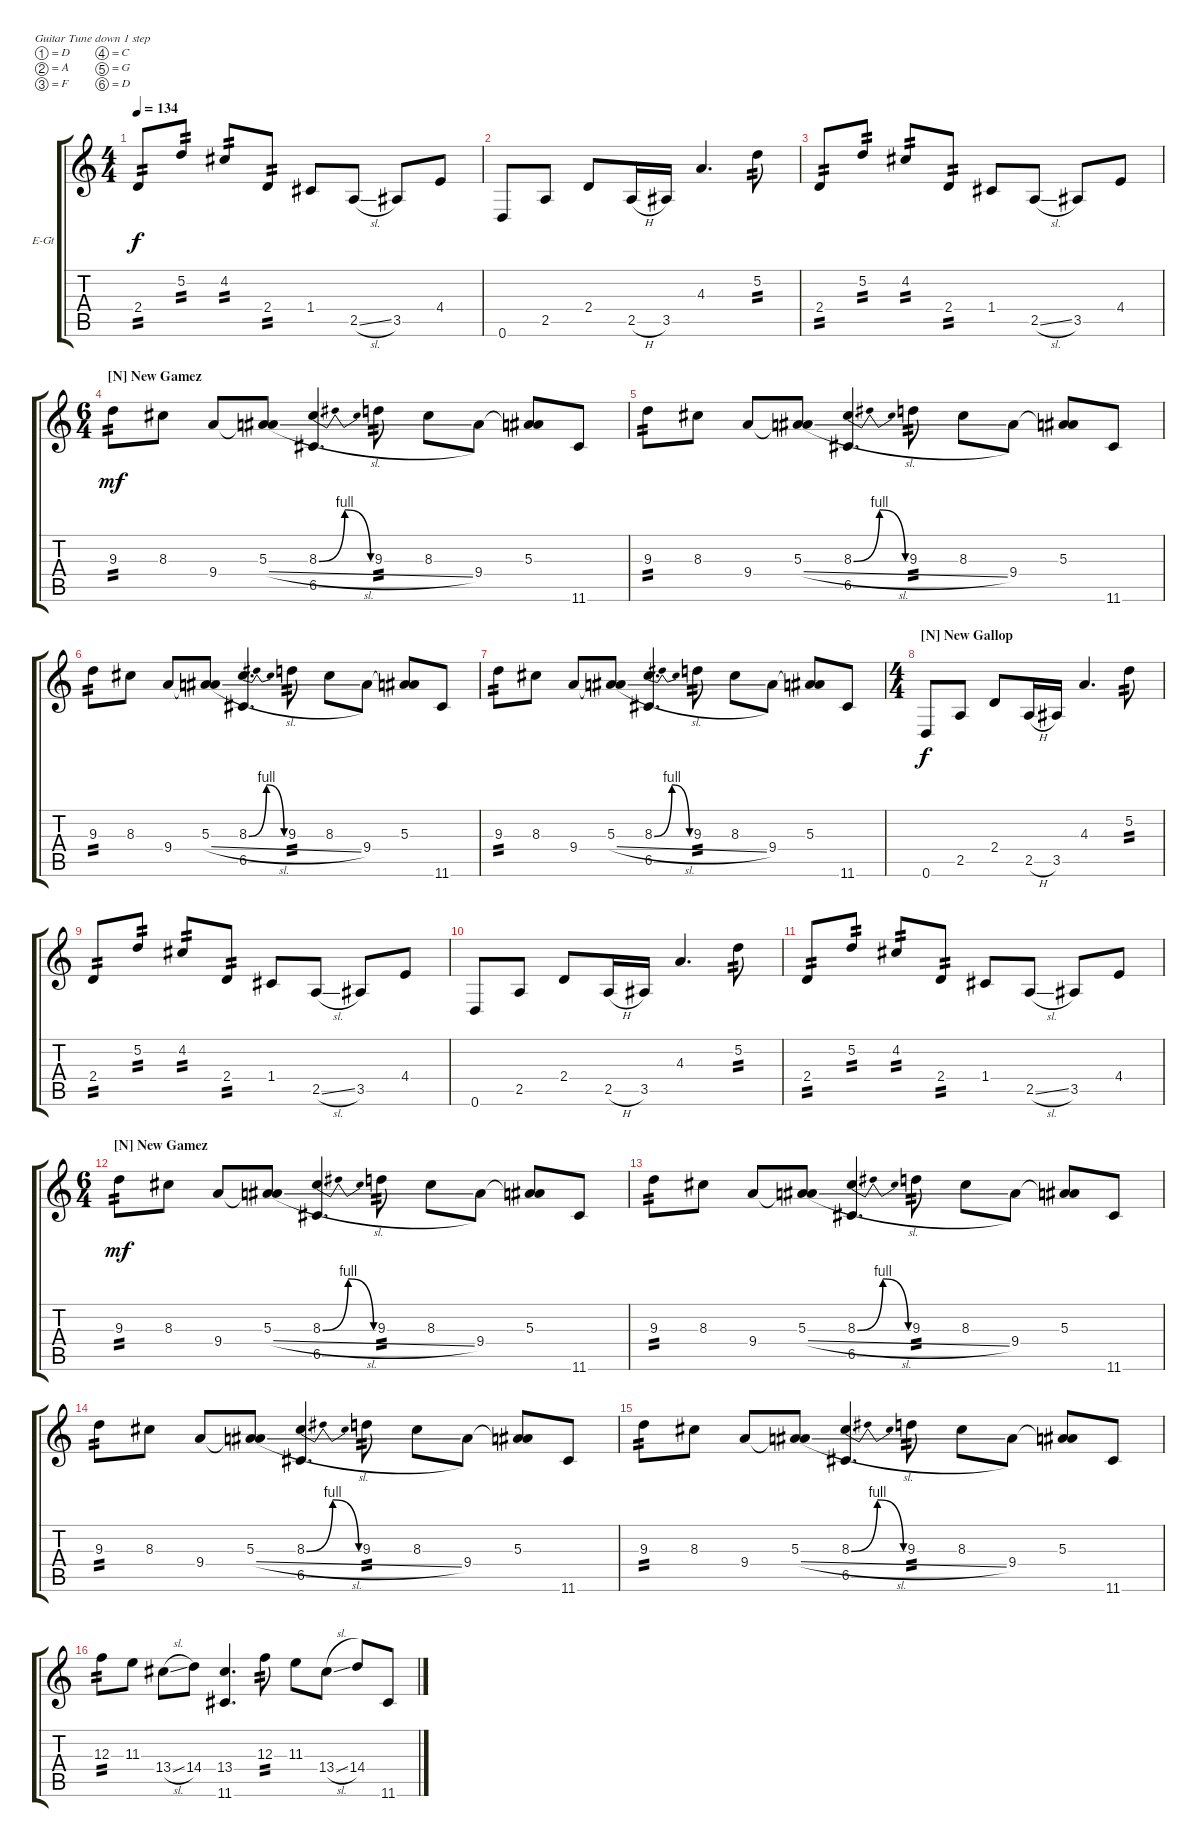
\defaultSystemsLayout 4
\bracketExtendMode groupsimilarinstruments
\firstSystemTrackNameOrientation horizontal
\otherSystemsTrackNameOrientation horizontal
\track ("K-Bo" "E-Gt") {instrument distortionguitar}
\staff {score tabs}
\tuning (D4 A3 F3 C3 G2 D2)
\ts (4 4)
\tempo 134
\clef g2
\ks c
2.4.8{tp 2 dy f} 5.2.8{tp 2} 4.2.8{tp 2} 2.4.8{tp 2} 1.4.8 2.5{sl}.8 3.5.8 4.4.8 |
0.6.8 2.5.8 2.4.8 2.5{h}.16 3.5.16 4.3.4{d} 5.2.8{tp 2} |
2.4.8{tp 2} 5.2.8{tp 2} 4.2.8{tp 2} 2.4.8{tp 2} 1.4.8 2.5{sl}.8 3.5.8 4.4.8 |
\ts (6 4)
\section ("N" "New Gamez")
9.3.8{tp 2 dy mf} 8.3.8 9.4.8 (5.3 9.4{sl t}).8 (8.3{be (bendrelease 22.8 0 28.2 4 38.4 4 51 0)} 6.5).4{d} 9.3.8{tp 2} 8.3.8 9.4.8 (5.3 9.4{t}).8 11.6.8 |
9.3.8{tp 2} 8.3.8 9.4.8 (5.3 9.4{sl t}).8 (8.3{be (bendrelease 22.8 0 28.2 4 38.4 4 51 0)} 6.5).4{d} 9.3.8{tp 2} 8.3.8 9.4.8 (5.3 9.4{t}).8 11.6.8 |
9.3.8{tp 2} 8.3.8 9.4.8 (5.3 9.4{sl t}).8 (8.3{be (bendrelease 22.8 0 28.2 4 38.4 4 51 0)} 6.5).4{d} 9.3.8{tp 2} 8.3.8 9.4.8 (5.3 9.4{t}).8 11.6.8 |
9.3.8{tp 2} 8.3.8 9.4.8 (5.3 9.4{sl t}).8 (8.3{be (bendrelease 22.8 0 28.2 4 38.4 4 51 0)} 6.5).4{d} 9.3.8{tp 2} 8.3.8 9.4.8 (5.3 9.4{t}).8 11.6.8 |
\ts (4 4)
\section ("N" "New Gallop")
0.6.8{dy f} 2.5.8 2.4.8 2.5{h}.16 3.5.16 4.3.4{d} 5.2.8{tp 2} |
2.4.8{tp 2} 5.2.8{tp 2} 4.2.8{tp 2} 2.4.8{tp 2} 1.4.8 2.5{sl}.8 3.5.8 4.4.8 |
0.6.8 2.5.8 2.4.8 2.5{h}.16 3.5.16 4.3.4{d} 5.2.8{tp 2} |
2.4.8{tp 2} 5.2.8{tp 2} 4.2.8{tp 2} 2.4.8{tp 2} 1.4.8 2.5{sl}.8 3.5.8 4.4.8 |
\ts (6 4)
\section ("N" "New Gamez")
9.3.8{tp 2 dy mf} 8.3.8 9.4.8 (5.3 9.4{sl t}).8 (8.3{be (bendrelease 22.8 0 28.2 4 38.4 4 51 0)} 6.5).4{d} 9.3.8{tp 2} 8.3.8 9.4.8 (5.3 9.4{t}).8 11.6.8 |
9.3.8{tp 2} 8.3.8 9.4.8 (5.3 9.4{sl t}).8 (8.3{be (bendrelease 22.8 0 28.2 4 38.4 4 51 0)} 6.5).4{d} 9.3.8{tp 2} 8.3.8 9.4.8 (5.3 9.4{t}).8 11.6.8 |
9.3.8{tp 2} 8.3.8 9.4.8 (5.3 9.4{sl t}).8 (8.3{be (bendrelease 22.8 0 28.2 4 38.4 4 51 0)} 6.5).4{d} 9.3.8{tp 2} 8.3.8 9.4.8 (5.3 9.4{t}).8 11.6.8 |
9.3.8{tp 2} 8.3.8 9.4.8 (5.3 9.4{sl t}).8 (8.3{be (bendrelease 22.8 0 28.2 4 38.4 4 51 0)} 6.5).4{d} 9.3.8{tp 2} 8.3.8 9.4.8 (5.3 9.4{t}).8 11.6.8 |
12.3.8{tp 2} 11.3.8 13.4{sl}.8 14.4.8 (11.6 13.4).4{d} 12.3.8{tp 2} 11.3.8 13.4{sl}.8 14.4.8 11.6.8
